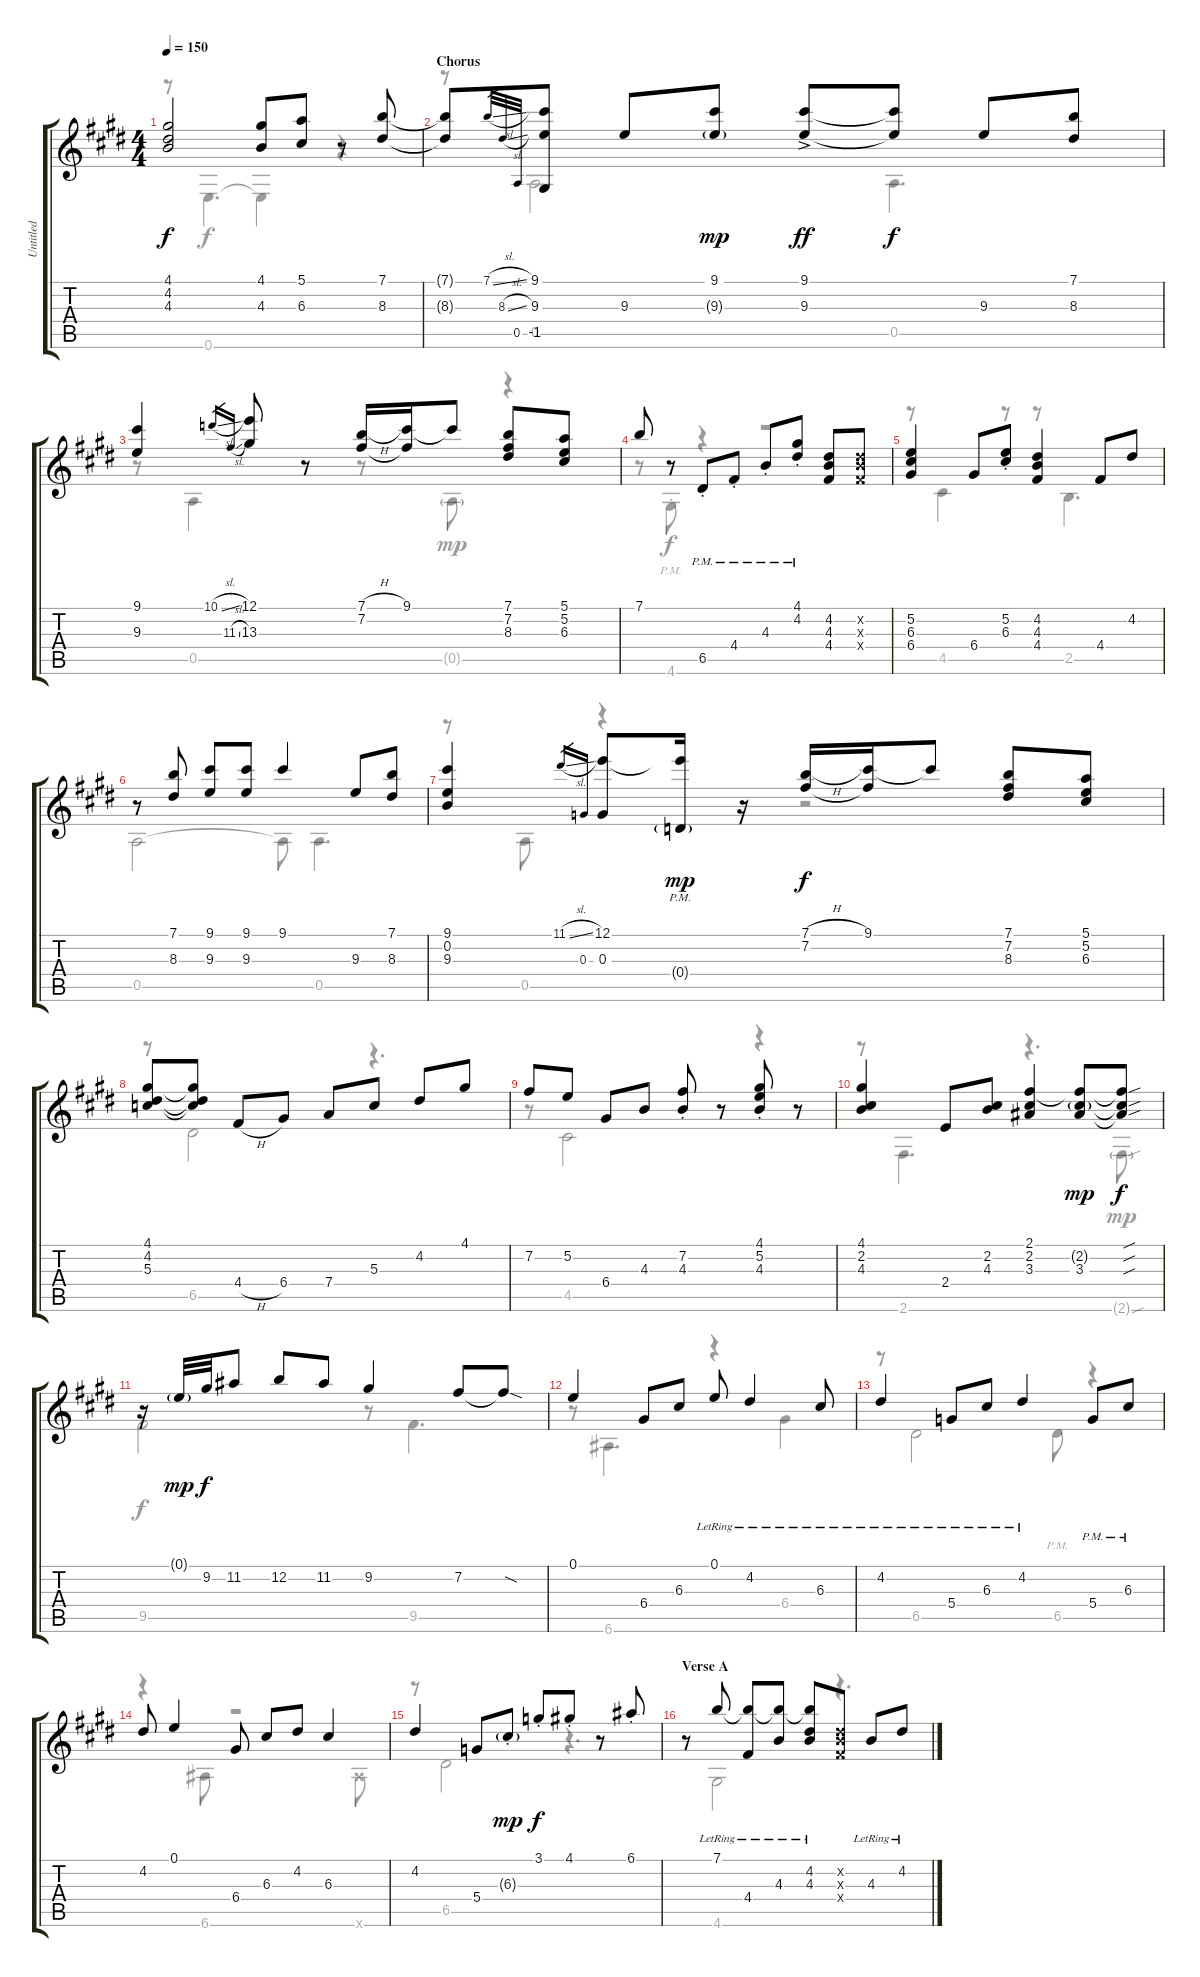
\track ("Untitled" "Untitled") {instrument acousticguitarsteel}
\staff {score tabs}
\tuning (E4 B3 G3 D3 A2 E2) {hide}
\voice
\ts (4 4)
\tempo 150
\clef g2
\ks e
(4.1 4.2 4.3).2{dy f} (4.1 4.3).8 (5.1 6.3).8 r.8 (7.1 8.3).8 |
\section ("" "Chorus")
\ks c#minor
(7.1{t} 8.3{t}).8 7.1{sl}.32{gr} 8.3{sl}.32{gr} 0.5.32{gr} (9.1 9.3 -1.5).8 9.3.8 (9.1 9.3{g}).8{dy mp} (9.1{ac} 9.3{ac}).8{dy ff} (9.1{t} 9.3{t}).8{dy f} 9.3.8 (7.1 8.3).8 |
(9.1 9.3).4 10.1{sl}.16{gr} 11.3{sl}.16{gr} (12.1 13.3).8 r.8 (7.1{h} 7.2).16 (9.1 7.2{t}).16 9.1{t}.8 (7.1 7.2 8.3).8 (5.1 5.2 6.3).8 |
7.1.8 r.8 6.5{pm st}.8 4.4{pm st}.8 4.3{pm st}.8 (4.1{pm st} 4.2{pm st}).8 (4.2 4.3 4.4).8 (4.2{x} 4.3{x} 4.4{x}).8 |
\ks e
(5.2 6.3 6.4).4 6.4.8 (5.2{st} 6.3{st}).8 (4.2 4.3 4.4).4 4.4.8 4.2.8 |
\ks c#minor
r.8 (7.1 8.3).8 (9.1 9.3).8 (9.1 9.3).8 9.1.4 9.3.8 (7.1 8.3).8 |
(9.1 0.2 9.3).4 11.1{sl}.16{gr} 0.3.16{gr} (12.1 0.3).8 (12.1{pm t} 0.4{g pm}).16{dy mp} r.16 (7.1{h} 7.2).16{dy f} (9.1 7.2{t}).16 9.1{t}.8 (7.1 7.2 8.3).8 (5.1 5.2 6.3).8 |
(4.1 4.2 5.3).8 (4.1{t} 4.2{t} 5.3{t}).8 4.4{h}.8 6.4.8 7.4.8 5.3.8 4.2.8 4.1.8 |
\ks e
7.2.8 5.2.8 6.4.8 4.3.8 (7.2{st} 4.3{st}).8 r.8 (4.1{st} 5.2{st} 4.3{st}).8 r.8 |
\ks c#minor
(4.1 2.2 4.3).4 2.4.8 (2.2 4.3).8 (2.1 2.2 3.3).4 (2.1{t} 2.2{g} 3.3).8{dy mp} (2.1{sou t} 2.2{sou t} 3.3{sou t}).8{dy f} |
r.16 0.1{g}.32{dy mp} 9.2.32{dy f} 11.2.8 12.2.8 11.2.8 9.2.4 7.2.8 7.2{sod t}.8 |
0.1.4 6.4.8 6.3.8 0.1{lr}.8 4.2{lr}.4 6.3{lr}.8 |
\ks e
4.2{lr}.4 5.4{lr}.8 6.3{lr}.8 4.2{lr}.4 5.4{pm}.8 6.3{pm}.8 |
\ks c#minor
4.2.8 0.1.4 6.4.8 6.3.8 4.2.8 6.3.4 |
4.2.4 5.4.8 6.3{g st}.8{dy mp} 3.1{st}.8{dy f} 4.1{st}.8 r.8 6.1{st}.8 |
\section ("" "Verse A")
r.8 7.1{lr}.8 (7.1{t} 4.4{lr}).8 (7.1{t} 4.3{lr}).8 (7.1{t} 4.2{lr} 4.3{lr}).8 (4.2{x} 4.3{x} 4.4{x}).8 4.3{lr}.8 4.2{lr}.8
\voice
\clef g2
\ottava regular
\simile none
\ks e
r.8{dy mp} 0.6.4{d dy f} 0.6{t}.4 r.4 |
\ks c#minor
r.8 0.5{t}.2 0.5.4{d} |
r.8 0.5.4 r.8 r.8 0.5{g}.8{dy mp} r.4 |
r.8 4.6{pm st}.8{dy f} r.4 r.2 |
\ks e
r.8 4.5.4 r.8 r.8 2.5.4{d} |
\ks c#minor
0.5.2 0.5{t}.8 0.5.4{d} |
r.8 0.5.8 r.4 r.2 |
r.8 6.5.2 r.4{d} |
\ks e
r.8 4.5.2 r.8 r.4 |
\ks c#minor
r.8 2.6.4{d} r.4{d} 2.6{sou g}.8{dy mp} |
9.5.2{dy f} r.8 9.5.4{d} |
r.8 6.6.4{d} r.4 6.4.4 |
\ks e
r.8 6.5.2 6.5{pm}.8 r.4 |
\ks c#minor
r.4 6.6.8 r.2 6.6{x}.8 |
r.8 6.5.2 r.4{d} |
r.8 4.6.2 r.4{d}
